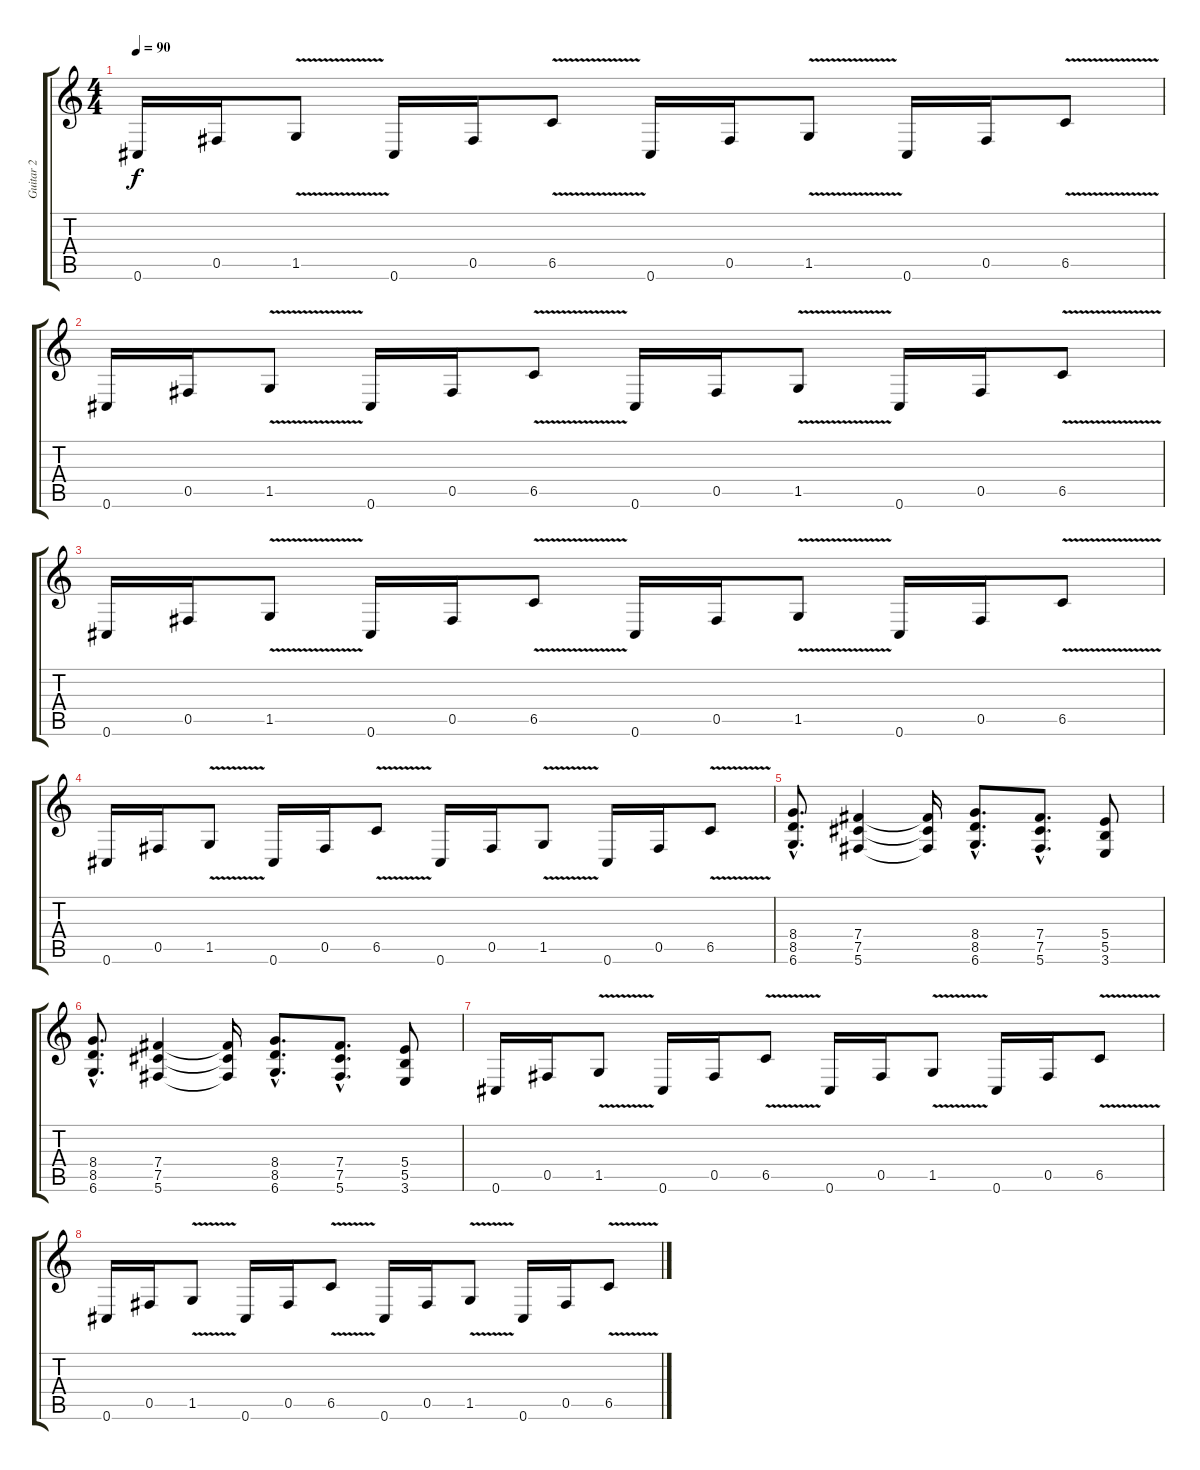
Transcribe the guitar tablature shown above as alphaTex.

\track ("Guitar 2" "Guitar 2") {instrument distortionguitar}
\staff {score tabs}
\tuning (Db4 Ab3 E3 B2 Gb2 Db2) {hide}
\ts (4 4)
\tempo 90
\clef g2
\ks c
0.6.16{dy f} 0.5.16 1.5{v}.8 0.6.16 0.5.16 6.5{v}.8 0.6.16 0.5.16 1.5{v}.8 0.6.16 0.5.16 6.5{v}.8 |
0.6.16 0.5.16 1.5{v}.8 0.6.16 0.5.16 6.5{v}.8 0.6.16 0.5.16 1.5{v}.8 0.6.16 0.5.16 6.5{v}.8 |
0.6.16 0.5.16 1.5{v}.8 0.6.16 0.5.16 6.5{v}.8 0.6.16 0.5.16 1.5{v}.8 0.6.16 0.5.16 6.5{v}.8 |
0.6.16 0.5.16 1.5{v}.8 0.6.16 0.5.16 6.5{v}.8 0.6.16 0.5.16 1.5{v}.8 0.6.16 0.5.16 6.5{v}.8 |
(8.4{hac} 8.5{hac} 6.6{hac}).8{d} (7.4 7.5 5.6).4 (7.4{t} 7.5{t} 5.6{t}).16 (8.4{hac} 8.5{hac} 6.6{hac}).8{d} (7.4{hac} 7.5{hac} 5.6{hac}).8{d} (5.4 5.5 3.6).8 |
(8.4{hac} 8.5{hac} 6.6{hac}).8{d} (7.4 7.5 5.6).4 (7.4{t} 7.5{t} 5.6{t}).16 (8.4{hac} 8.5{hac} 6.6{hac}).8{d} (7.4{hac} 7.5{hac} 5.6{hac}).8{d} (5.4 5.5 3.6).8 |
0.6.16 0.5.16 1.5{v}.8 0.6.16 0.5.16 6.5{v}.8 0.6.16 0.5.16 1.5{v}.8 0.6.16 0.5.16 6.5{v}.8 |
0.6.16 0.5.16 1.5{v}.8 0.6.16 0.5.16 6.5{v}.8 0.6.16 0.5.16 1.5{v}.8 0.6.16 0.5.16 6.5{v}.8
